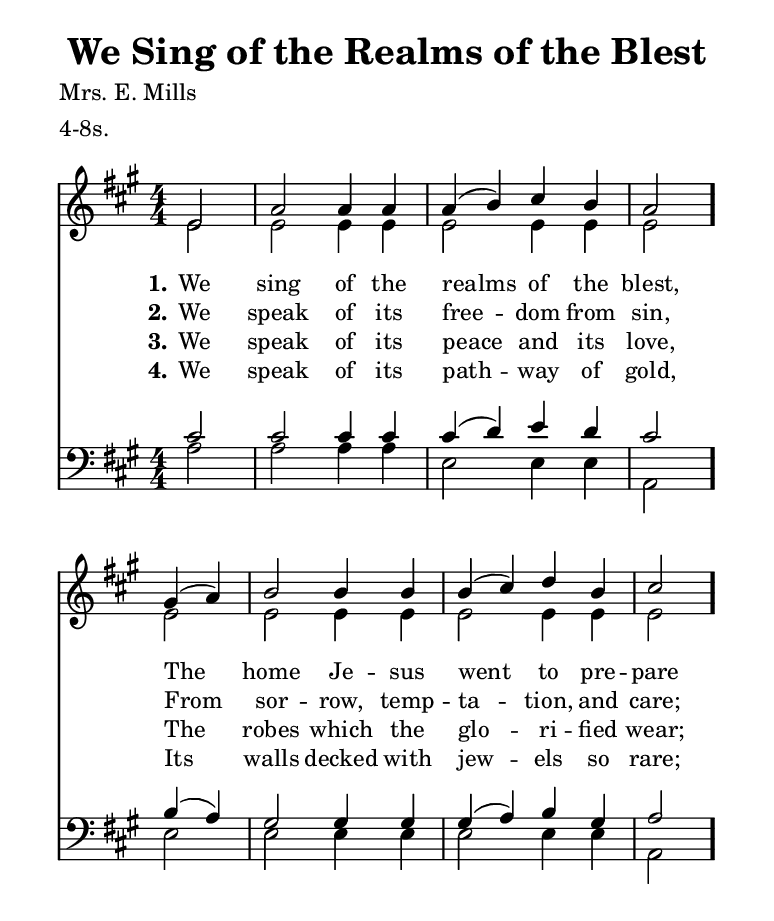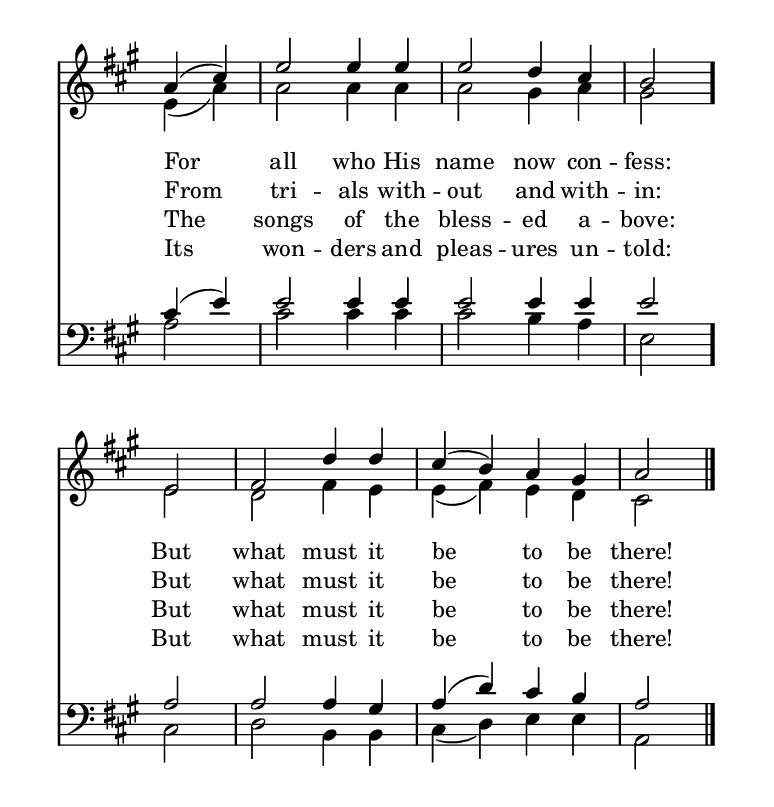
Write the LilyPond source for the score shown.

\include "common/global.ily"
\paper {
  \include "common/paper.ily"
  ragged-bottom = ##t
}

\header{
  hymnnumber = "276"
  title = "We Sing of the Realms of the Blest"
  tunename = "Celeste"
  meter = "4-8s."
  poet = "Mrs. E. Mills"
  composer = ""
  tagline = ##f
}

global = {
  \include "common/overrides.ily"
  \override Staff.TimeSignature.style = #'numbered
  \time 4/4
  \override Score.MetronomeMark.transparent = ##t % hide all fermata changes too
  \tempo 4=120
  \key a \major
  \partial 2
  \autoBeamOff
}

notesSoprano = {
\global
\relative c' {

  e2 | a a4 a | a( b) cis b | a2
  gis4( a) | b2 b4 b | b( cis) d b | cis2 \eogbreak
  a4( cis) | e2 e4 e | e2 d4 cis | b2
  e,2 | fis d'4 d | cis( b) a gis | a2

  \bar "|."

}
}

notesAlto = {
\global
\relative e' {

  e2 | e e4 e | e2 e4 e | e2
  e2 | e e4 e | e2 e4 e | e2
  e4( a) | a2 a4 a | a2 gis4 a | gis2
  e2 | d2 fis4 e | e( fis) e d | cis2

}
}

notesTenor = {
\global
\relative a {

  cis2 | cis cis4 cis | cis4( d) e d | cis2
  b4( a) | gis2 gis4 gis | gis( a) b gis | a2
  cis4( e) | e2 e4 e | e2 e4 e | e2
  a,2 | a a4 gis | a( d) cis b | a2

}
}

notesBass = {
\global
\relative f {

  a2 | a a4 a | e2 e4 e | a,2
  e'2 | e e4 e | e2 e4 e | a,2
  a'2 | cis2 cis4 cis | cis2 b4 a | e2
  cis2 | d b4 b | cis( d) e e | a,2

}
}

wordsA = \lyricmode {
\set stanza = "1."

We sing of the realms of the blest, \bar "."
The home Je -- sus went to pre -- pare \bar "."
For all who His name now con -- fess: \bar "."
But what must it be to be there! \bar "."

}

wordsB = \lyricmode {
\set stanza = "2."

We speak of its free -- dom from sin,
From sor -- row, temp -- ta -- tion, and care;
From tri -- als with -- out and with -- in:
But what must it be to be there!

}

wordsC = \lyricmode {
\set stanza = "3."

We speak of its peace and its love,
The robes which the glo -- ri -- fied wear;
The songs of the bless -- ed a -- bove:
But what must it be to be there!

}

wordsD = \lyricmode {
\set stanza = "4."

We speak of its path -- way of gold,
Its walls decked with jew -- els so rare;
Its won -- ders and pleas -- ures un -- told:
But what must it be to be there!

}

\score {
  \context ChoirStaff <<
    \context Staff = upper <<
      \set ChoirStaff.systemStartDelimiter = #'SystemStartBar
      \context Voice  = sopranos { \voiceOne << \notesSoprano >> }
      \context Voice  = altos { \voiceTwo << \notesAlto >> }
      \context Lyrics = one   \lyricsto sopranos \wordsA
      \context Lyrics = two   \lyricsto sopranos \wordsB
      \context Lyrics = three \lyricsto sopranos \wordsC
      \context Lyrics = four  \lyricsto sopranos \wordsD
    >>
    \context Staff = men <<
      \clef bass
      \context Voice  = tenors { \voiceOne << \notesTenor >> }
      \context Voice  = basses { \voiceTwo << \notesBass >> }
    >>
  >>
  \layout {
    \include "common/layout.ily"
  }
  \midi{
    \include "common/midi.ily"
  }
}

\version "2.19.49"  % necessary for upgrading to future LilyPond versions.

% vi:set et ts=2 sw=2 ai nocindent syntax=lilypond:
